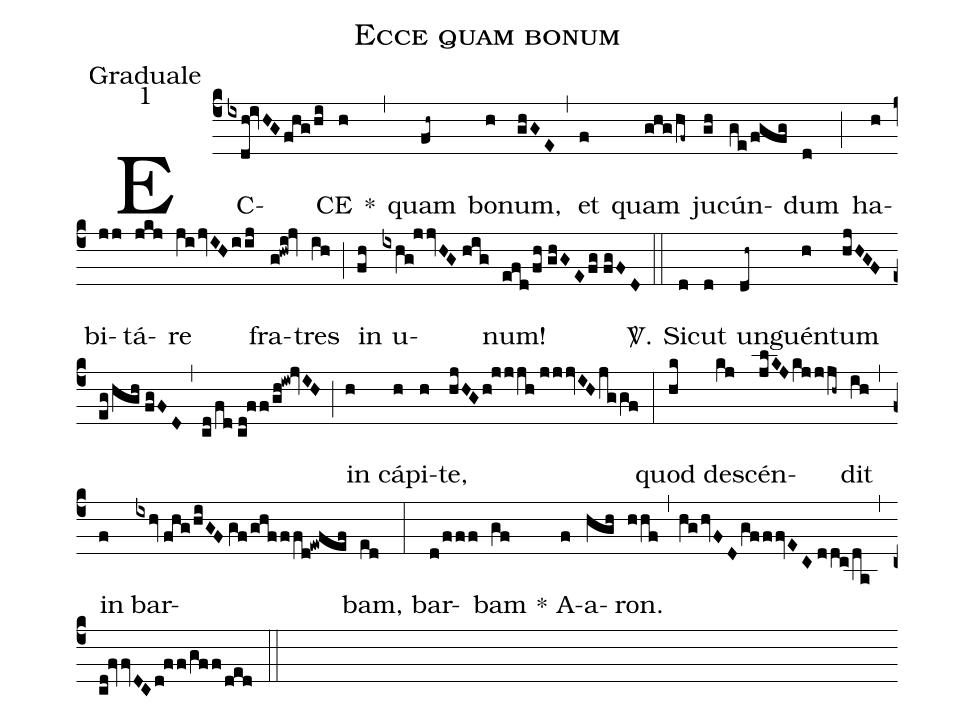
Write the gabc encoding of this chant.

name:Ecce quam bonum;
office-part:Graduale;
mode:1;
%%
(c4) EC(ixdh!ivHG/fhg/hi)CE(h) *(,) quam(fh~) bo(h)num,(ghGE) (,) et(f) quam(ghg/hf~) ju(gh)cún(ge/fgfg)dum(d) (;) ha(h)bi(jj)tá(jkj)re(ji/jvIH/iij) fra(g!hwi!jv)tres(ih) (;) in(fh) u(ixhg!jjvHG//hig)num!(efd/fh//ghGE/fg//fgFD) <sp>V/</sp>.(::) Si(d)cut(d) un(dh~)guén(h)tum(hjHGF//eg/hgh//fgFD) (,) (cd/fd//cd!ff/gh!iw!jvIH) (;) in(h) cá(h)pi(h)te,(hjHG/h!jjjh//jjjvIH/jggf) (:) quod(hk) de(kj)scén(jlKJ/kjjjh~)dit(ih) (,) in(f) bar(ixhv//fhg/hiGF//gf/ghfffd!ewfef)bam,(ed) (:) bar(d/fff)bam(gf) *() A(f)a(hgh)ron.(hhf) (,) (hg/hvFD/gfffvEC//ddc/da) (,) (cd!fvvDC/d!ff/gff/ded) (::)
